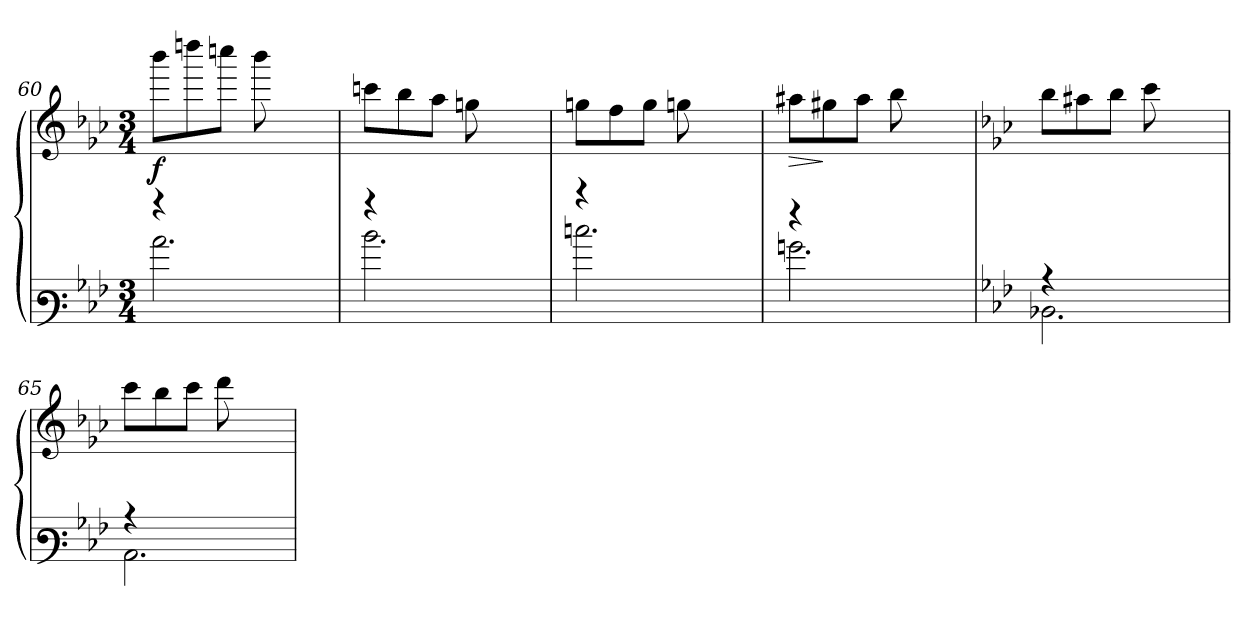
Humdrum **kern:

**kern	**kern	**dynam
*part1	*part1	*part1
*staff2	*staff1	*staff1/2
!!LO:LB:g=z
*clefF3	*clefG3	*
*k[b-e-a-]	*k[b-e-a-]	*
*M3/4	*M3/4	*
=60	=60	=60
*^	*	*
!	!	!	!LO:DY:b
4rbb	2.cc\	8ggg\L	f
.	.	8bbb\	.
2ryy	.	8aaa\J	.
.	.	8ggg\L	.
.	.	4ryy	.
=61	=61	=61	=61
4rccc	2.dd\	8aa\L	.
.	.	8gg\	.
2ryy	.	8ff\J	.
.	.	8ee\L	.
.	.	4ryy	.
=62	=62	=62	=62
4rddd	2.ee\	8ee\L	.
.	.	8dd\	.
2ryy	.	8ee\J	.
.	.	8een\L	.
.	.	4ryy	.
=63	=63	=63	=63
!	!	!	!LO:HP:b
4raa	2.b\	8ff#X\L	>
.	.	8ee#X\	]
2ryy	.	8ff#\J	.
.	.	8gg\L	.
.	.	4ryy	.
!!LO:PB:g=z
=64	=64	=64	=64
*k[b-e-a-]	*	*k[b-e-a-]	*
4rc	2.D-X\	8gg\L	.
.	.	8ff#X\	.
2ryy	.	8gg\J	.
.	.	8aa-\L	.
.	.	4ryy	.
=65	=65	=65	=65
4rc	2.C\	8aa-\L	.
.	.	8gg\	.
2ryy	.	8aa-\J	.
.	.	8bb-\L	.
.	.	4ryy	.
*v	*v	*	*
=	=	=
*-	*-	*-
